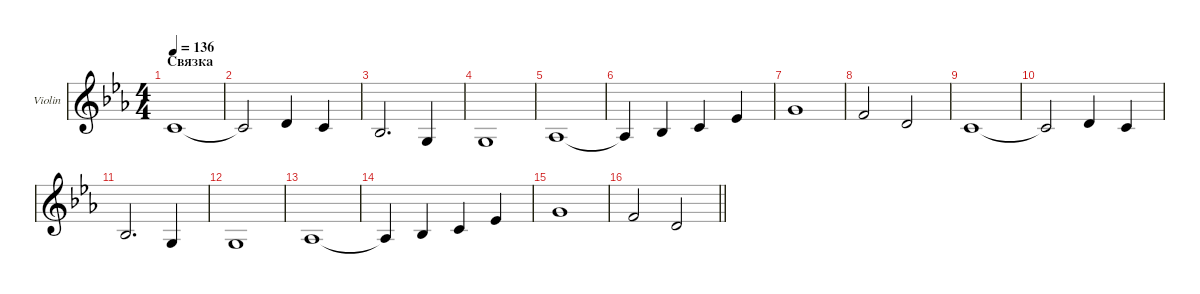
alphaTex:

\defaultSystemsLayout 4
\hideDynamics
\bracketExtendMode groupsimilarinstruments
\multiTrackTrackNamePolicy allsystems
\firstSystemTrackNameOrientation horizontal
\otherSystemsTrackNameOrientation horizontal
\track ("Violin" "Violin") {instrument violin}
\staff {score}
\tuning (E5 A4 D4 G3)
\ts (4 4)
\section ("" "Связка")
\tempo 136
\clef g2
\ks cminor
5.4.1{dy f} |
5.4{t}.2 7.4.4 5.4.4 |
3.4.2{d} 0.4.4 |
0.4.1 |
1.4.1 |
1.4{t}.4 3.4.4 5.4.4 8.4.4 |
5.3.1 |
3.3.2 7.4.2 |
5.4.1 |
5.4{t}.2 7.4.4 5.4.4 |
3.4.2{d} 0.4.4 |
0.4.1 |
1.4.1 |
1.4{t}.4 3.4.4 5.4.4 8.4.4 |
5.3.1 |
\scale
0.197103
\barLineRight lightlight
3.3.2 7.4.2
